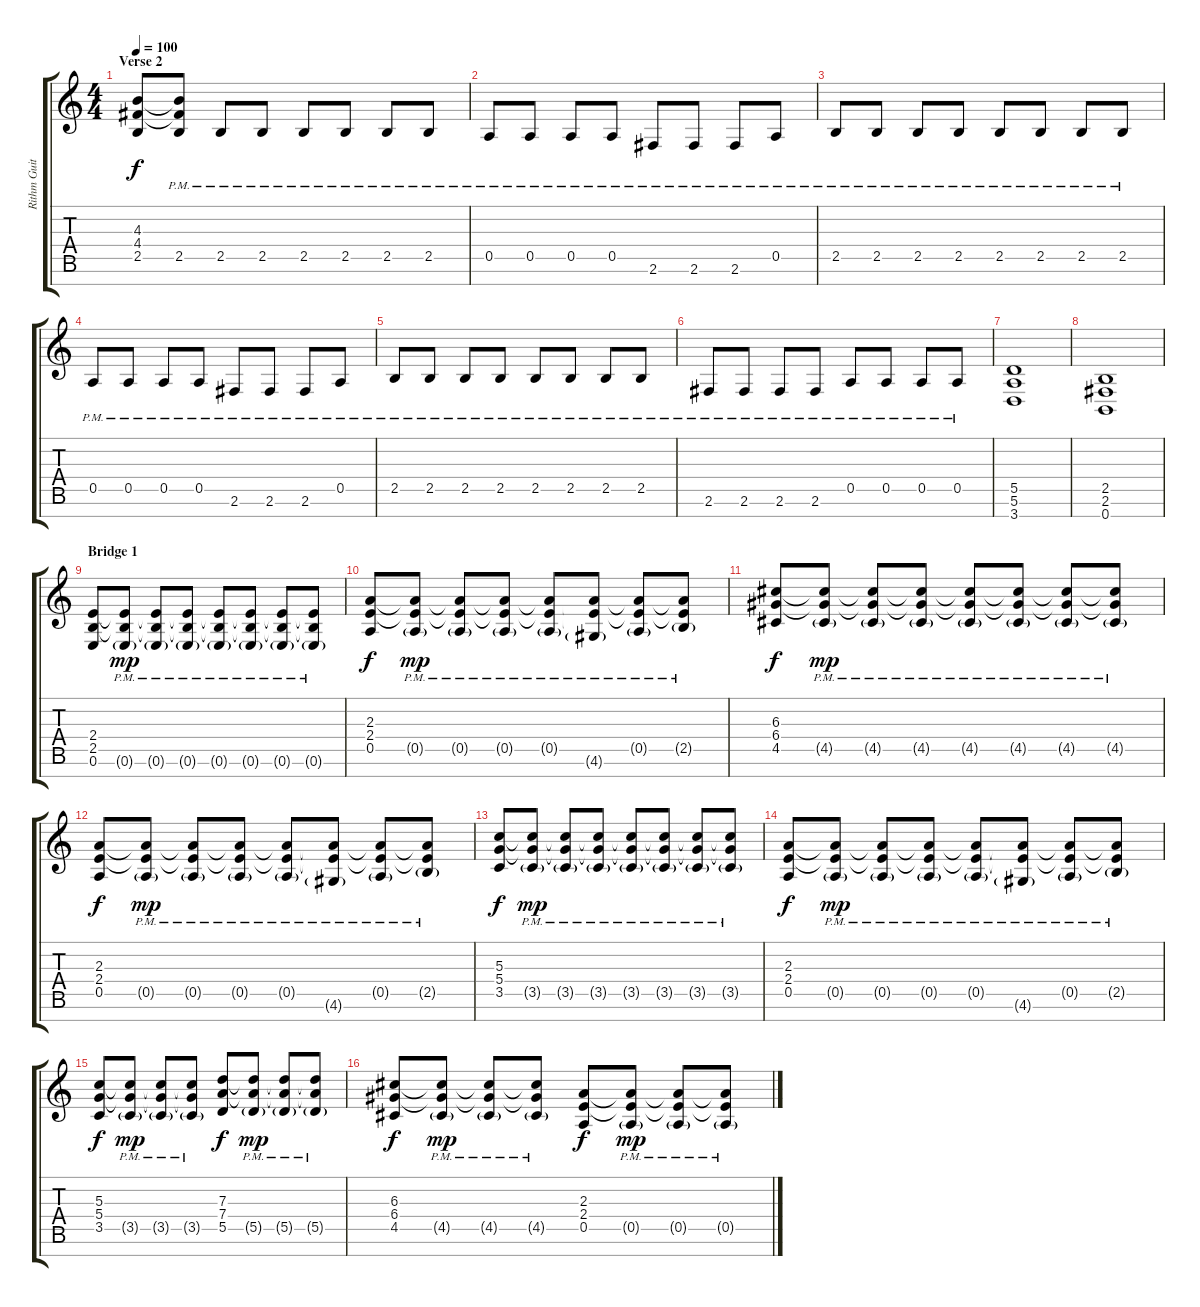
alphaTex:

\track ("Rithm Guitar" "Rithm Guit") {instrument distortionguitar}
\staff {score tabs}
\tuning (E4 B3 G3 D3 A2 E2 B1) {hide}
\ts (4 4)
\section ("" "Verse 2")
\tempo 100
\clef g2
\ks c
(4.3 4.4 2.5).8{dy f} (4.3{t} 4.4{t} 2.5{pm}).8 2.5{pm}.8 2.5{pm}.8 2.5{pm}.8 2.5{pm}.8 2.5{pm}.8 2.5{pm}.8 |
0.5{pm}.8 0.5{pm}.8 0.5{pm}.8 0.5{pm}.8 2.6{pm}.8 2.6{pm}.8 2.6{pm}.8 0.5{pm}.8 |
2.5{pm}.8 2.5{pm}.8 2.5{pm}.8 2.5{pm}.8 2.5{pm}.8 2.5{pm}.8 2.5{pm}.8 2.5{pm}.8 |
0.5{pm}.8 0.5{pm}.8 0.5{pm}.8 0.5{pm}.8 2.6{pm}.8 2.6{pm}.8 2.6{pm}.8 0.5{pm}.8 |
2.5{pm}.8 2.5{pm}.8 2.5{pm}.8 2.5{pm}.8 2.5{pm}.8 2.5{pm}.8 2.5{pm}.8 2.5{pm}.8 |
2.6{pm}.8 2.6{pm}.8 2.6{pm}.8 2.6{pm}.8 0.5{pm}.8 0.5{pm}.8 0.5{pm}.8 0.5{pm}.8 |
(5.5 5.6 3.7).1 |
(2.5 2.6 0.7).1 |
\section ("" "Bridge 1")
(2.4 2.5 0.6).8 (2.4{t} 2.5{t} 0.6{g pm}).8{dy mp} (2.4{t} 2.5{t} 0.6{g pm}).8 (2.4{t} 2.5{t} 0.6{g pm}).8 (2.4{t} 2.5{t} 0.6{g pm}).8 (2.4{t} 2.5{t} 0.6{g pm}).8 (2.4{t} 2.5{t} 0.6{g pm}).8 (2.4{t} 2.5{t} 0.6{g pm}).8 |
(2.3 2.4 0.5).8{dy f} (2.3{t} 2.4{t} 0.5{g pm}).8{dy mp} (2.3{t} 2.4{t} 0.5{g pm}).8 (2.3{t} 2.4{t} 0.5{g pm}).8 (2.3{t} 2.4{t} 0.5{g pm}).8 (2.3{t} 2.4{t} 4.6{g pm}).8 (2.3{t} 2.4{t} 0.5{g pm}).8 (2.3{t} 2.4{t} 2.5{g pm}).8 |
(6.3 6.4 4.5).8{dy f} (6.3{t} 6.4{t} 4.5{g pm}).8{dy mp} (6.3{t} 6.4{t} 4.5{g pm}).8 (6.3{t} 6.4{t} 4.5{g pm}).8 (6.3{t} 6.4{t} 4.5{g pm}).8 (6.3{t} 6.4{t} 4.5{g pm}).8 (6.3{t} 6.4{t} 4.5{g pm}).8 (6.3{t} 6.4{t} 4.5{g pm}).8 |
(2.3 2.4 0.5).8{dy f} (2.3{t} 2.4{t} 0.5{g pm}).8{dy mp} (2.3{t} 2.4{t} 0.5{g pm}).8 (2.3{t} 2.4{t} 0.5{g pm}).8 (2.3{t} 2.4{t} 0.5{g pm}).8 (2.3{t} 2.4{t} 4.6{g pm}).8 (2.3{t} 2.4{t} 0.5{g pm}).8 (2.3{t} 2.4{t} 2.5{g pm}).8 |
(5.3 5.4 3.5).8{dy f} (5.3{t} 5.4{t} 3.5{g pm}).8{dy mp} (5.3{t} 5.4{t} 3.5{g pm}).8 (5.3{t} 5.4{t} 3.5{g pm}).8 (5.3{t} 5.4{t} 3.5{g pm}).8 (5.3{t} 5.4{t} 3.5{g pm}).8 (5.3{t} 5.4{t} 3.5{g pm}).8 (5.3{t} 5.4{t} 3.5{g pm}).8 |
(2.3 2.4 0.5).8{dy f} (2.3{t} 2.4{t} 0.5{g pm}).8{dy mp} (2.3{t} 2.4{t} 0.5{g pm}).8 (2.3{t} 2.4{t} 0.5{g pm}).8 (2.3{t} 2.4{t} 0.5{g pm}).8 (2.3{t} 2.4{t} 4.6{g pm}).8 (2.3{t} 2.4{t} 0.5{g pm}).8 (2.3{t} 2.4{t} 2.5{g pm}).8 |
(5.3 5.4 3.5).8{dy f} (5.3{t} 5.4{t} 3.5{g pm}).8{dy mp} (5.3{t} 5.4{t} 3.5{g pm}).8 (5.3{t} 5.4{t} 3.5{g pm}).8 (7.3 7.4 5.5).8{dy f} (7.3{t} 7.4{t} 5.5{g pm}).8{dy mp} (7.3{t} 7.4{t} 5.5{g pm}).8 (7.3{t} 7.4{t} 5.5{g pm}).8 |
(6.3 6.4 4.5).8{dy f} (6.3{t} 6.4{t} 4.5{g pm}).8{dy mp} (6.3{t} 6.4{t} 4.5{g pm}).8 (6.3{t} 6.4{t} 4.5{g pm}).8 (2.3 2.4 0.5).8{dy f} (2.3{t} 2.4{t} 0.5{g pm}).8{dy mp} (2.3{t} 2.4{t} 0.5{g pm}).8 (2.3{t} 2.4{t} 0.5{g pm}).8
